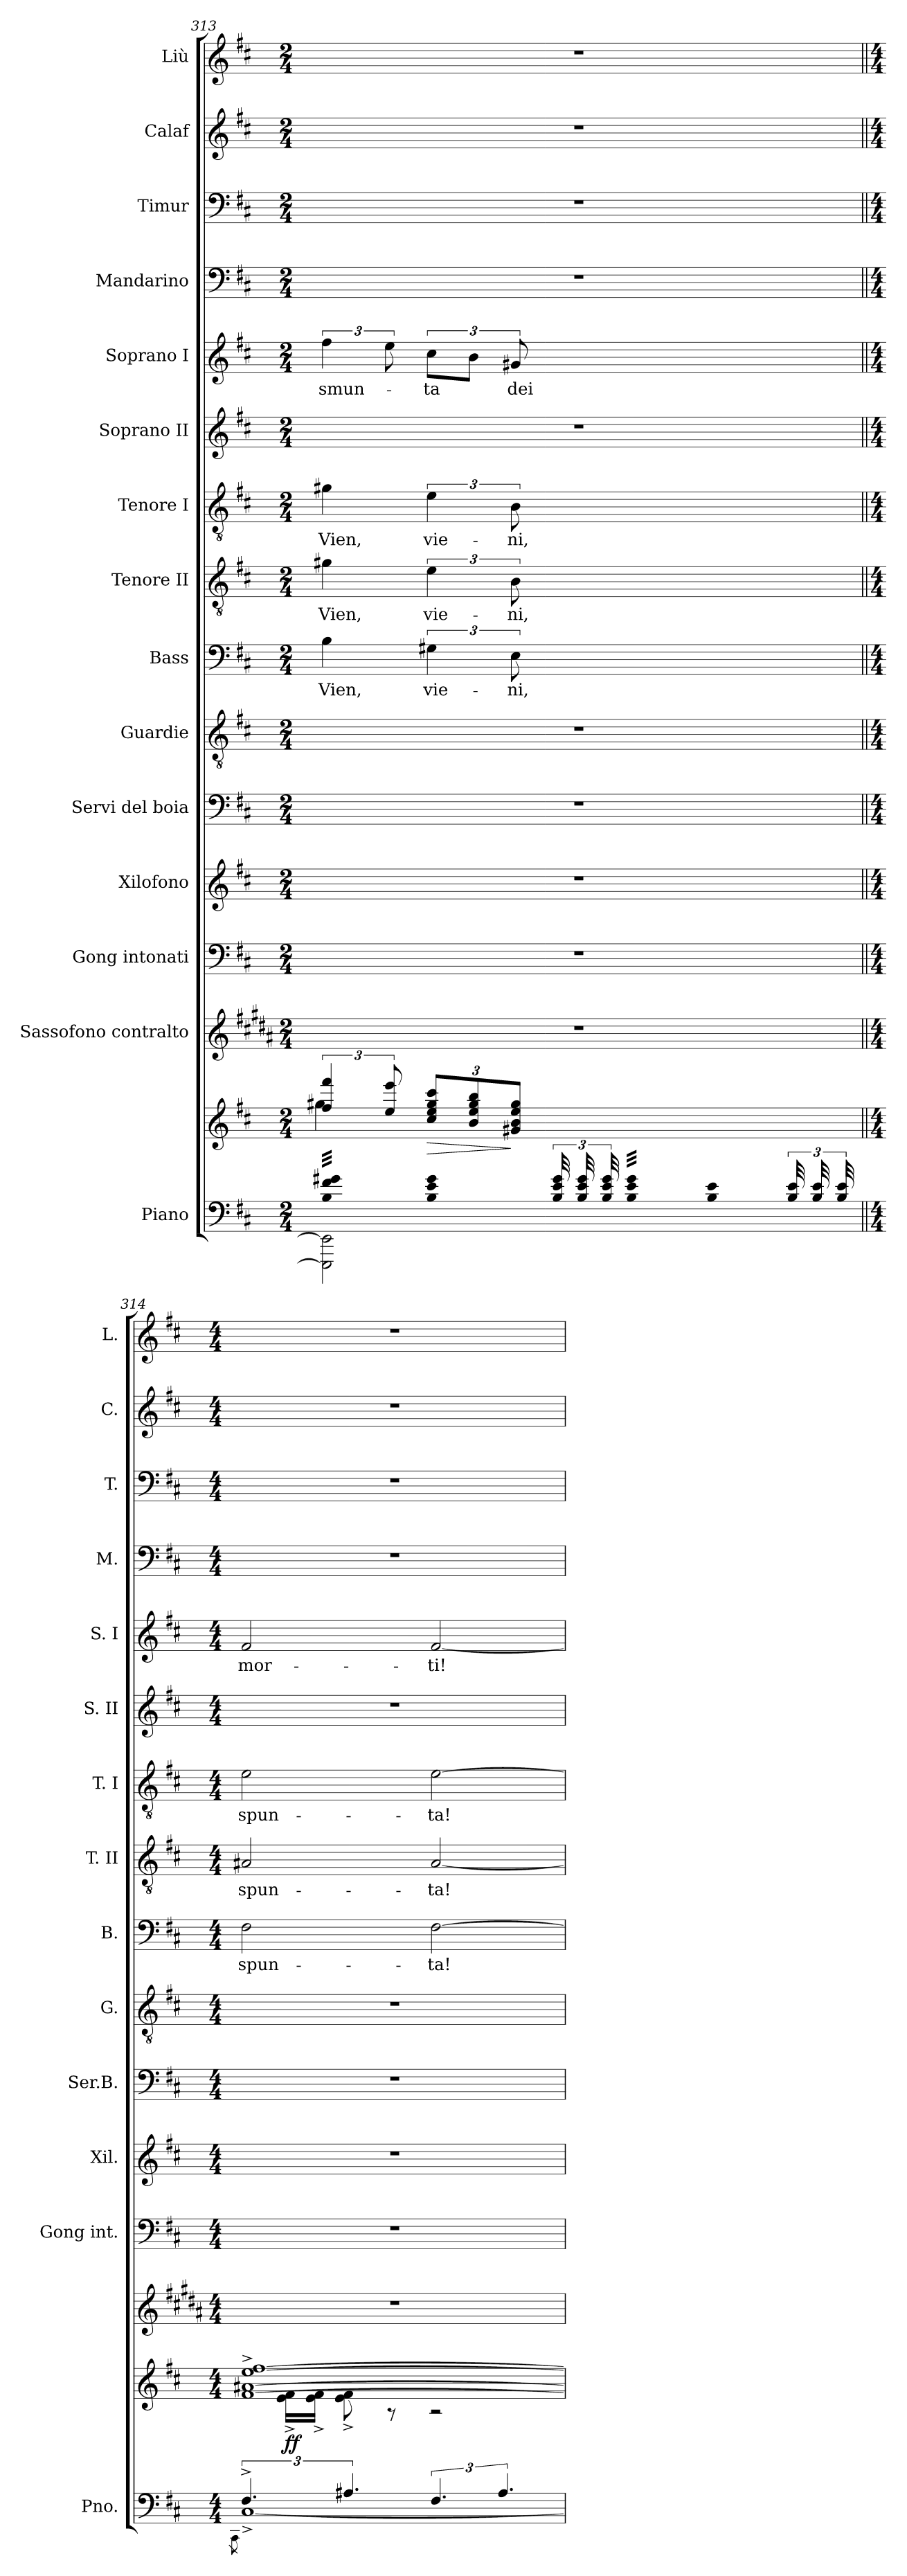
**kern	**kern	**dynam	**kern	**kern	**kern	**kern	**kern	**kern	**text	**kern	**text	**kern	**text	**kern	**kern	**text	**kern	**kern	**kern	**kern
*part15	*part15	*part15	*part14	*part13	*part12	*part11	*part10	*part9	*part9	*part8	*part8	*part7	*part7	*part6	*part5	*part5	*part4	*part3	*part2	*part1
*staff16	*staff15	*staff15/16	*staff14	*staff13	*staff12	*staff11	*staff10	*staff9	*staff9	*staff8	*staff8	*staff7	*staff7	*staff6	*staff5	*staff5	*staff4	*staff3	*staff2	*staff1
*I"Piano	*	*	*I"Sassofono contralto	*I"Gong intonati	*I"Xilofono	*I"Servi del boia	*I"Guardie	*I"Bass	*	*I"Tenore II	*	*I"Tenore I	*	*I"Soprano II	*I"Soprano I	*	*I"Mandarino	*I"Timur	*I"Calaf	*I"Liù
*I'Pno.	*	*	*	*I'Gong int.	*I'Xil.	*I'Ser.B.	*I'G.	*I'B.	*	*I'T. II	*	*I'T. I	*	*I'S. II	*I'S. I	*	*I'M.	*I'T.	*I'C.	*I'L.
!!LO:LB:g=z
*clefF4	*clefG2	*	*clefG2	*clefF4	*clefG2	*clefF4	*clefGv2	*clefF4	*	*clefGv2	*	*clefGv2	*	*clefG2	*clefG2	*	*clefF4	*clefF4	*clefG2	*clefG2
*	*	*	*ITrd5c9	*	*ITrd-7c-12	*	*	*	*	*	*	*	*	*	*	*	*	*	*	*
*k[f#c#]	*k[f#c#]	*	*k[f#c#]	*k[f#c#]	*k[f#c#]	*k[f#c#]	*k[f#c#]	*k[f#c#]	*	*k[f#c#]	*	*k[f#c#]	*	*k[f#c#]	*k[f#c#]	*	*k[f#c#]	*k[f#c#]	*k[f#c#]	*k[f#c#]
*M2/4	*M2/4	*	*M2/4	*M2/4	*M2/4	*M2/4	*M2/4	*M2/4	*	*M2/4	*	*M2/4	*	*M2/4	*M2/4	*	*M2/4	*M2/4	*M2/4	*M2/4
=313	=313	=313	=313	=313	=313	=313	=313	=313	=313	=313	=313	=313	=313	=313	=313	=313	=313	=313	=313	=313
*^	*^	*	*	*	*	*	*	*	*	*	*	*	*	*	*	*	*	*	*	*
!	!	!	!	!	!	!	!	!	!	!	!LO:LY:b	!	!LO:LY:b	!	!LO:LY:b	!	!	!LO:LY:b	!	!	!	!
*tremolo	*	*	*	*	*	*	*	*	*	*	*	*	*	*	*	*	*	*	*	*	*	*
48B/ 48f#/ 48g#X/LLL	2EEE\] 2EE\]	6ff#/ 6fff#/	4gg#X\	.	2r	2r	2r	2r	2r	4B\	Vien,	4g#X\	Vien,	4g#X\	Vien,	2r	6ff#\	smun-	2r	2r	2r	2r
48B/ 48f#/ 48g#X/	.	.	.	.	.	.	.	.	.	.	.	.	.	.	.	.	.	.	.	.	.	.
48B/ 48f#/ 48g#X/	.	.	.	.	.	.	.	.	.	.	.	.	.	.	.	.	.	.	.	.	.	.
48B/ 48f#/ 48g#X/	.	.	.	.	.	.	.	.	.	.	.	.	.	.	.	.	.	.	.	.	.	.
48B/ 48f#/ 48g#X/	.	.	.	.	.	.	.	.	.	.	.	.	.	.	.	.	.	.	.	.	.	.
48B/ 48f#/ 48g#X/	.	.	.	.	.	.	.	.	.	.	.	.	.	.	.	.	.	.	.	.	.	.
48B/ 48f#/ 48g#X/	.	.	.	.	.	.	.	.	.	.	.	.	.	.	.	.	.	.	.	.	.	.
48B/ 48f#/ 48g#X/JJJ	.	.	.	.	.	.	.	.	.	.	.	.	.	.	.	.	.	.	.	.	.	.
48B/ 48e/ 48g#/	.	12ee/ 12eee/	.	.	.	.	.	.	.	.	.	.	.	.	.	.	12ee\	.	.	.	.	.
48B/ 48e/ 48g#/	.	.	.	.	.	.	.	.	.	.	.	.	.	.	.	.	.	.	.	.	.	.
48B/ 48e/ 48g#/	.	.	.	.	.	.	.	.	.	.	.	.	.	.	.	.	.	.	.	.	.	.
48B/ 48e/ 48g#/	.	.	.	.	.	.	.	.	.	.	.	.	.	.	.	.	.	.	.	.	.	.
*	*	*Xbrackettup	*	*	*	*	*	*	*	*	*	*	*	*	*	*	*	*	*	*	*	*
!	!	!	!	!LO:HP:b	!	!	!	!	!	!	!LO:LY:b	!	!LO:LY:b	!	!LO:LY:b	!	!	!LO:LY:b	!	!	!	!
48B/ 48e/ 48g#/LLL	.	12cc#/ 12ee/ 12gg#/ 12ccc#/L	4ryy	>	.	.	.	.	.	6G#X\	vie-	6e\	vie-	6e\	vie-	.	12cc#\L	-ta	.	.	.	.
48B/ 48e/ 48g#/	.	.	.	.	.	.	.	.	.	.	.	.	.	.	.	.	.	.	.	.	.	.
48B/ 48e/ 48g#/	.	.	.	.	.	.	.	.	.	.	.	.	.	.	.	.	.	.	.	.	.	.
48B/ 48e/ 48g#/	.	.	.	.	.	.	.	.	.	.	.	.	.	.	.	.	.	.	.	.	.	.
48B/ 48e/ 48g#/	.	12b/ 12ee/ 12gg#/ 12bb/	.	.	.	.	.	.	.	.	.	.	.	.	.	.	12b\J	.	.	.	.	.
48B/ 48e/ 48g#/	.	.	.	.	.	.	.	.	.	.	.	.	.	.	.	.	.	.	.	.	.	.
48B/ 48e/ 48g#/	.	.	.	.	.	.	.	.	.	.	.	.	.	.	.	.	.	.	.	.	.	.
48B/ 48e/ 48g#/JJJ	.	.	.	.	.	.	.	.	.	.	.	.	.	.	.	.	.	.	.	.	.	.
!	!	!	!	!	!	!	!	!	!	!	!LO:LY:b	!	!LO:LY:b	!	!LO:LY:b	!	!	!LO:LY:b	!	!	!	!
48B/ 48e/	.	12g#X/ 12b/ 12ee/ 12gg#/J	.	]	.	.	.	.	.	12E\	-ni,	12B\	-ni,	12B\	-ni,	.	12g#X/	dei	.	.	.	.
48B/ 48e/	.	.	.	.	.	.	.	.	.	.	.	.	.	.	.	.	.	.	.	.	.	.
48B/ 48e/	.	.	.	.	.	.	.	.	.	.	.	.	.	.	.	.	.	.	.	.	.	.
48B/ 48e/	.	.	.	.	.	.	.	.	.	.	.	.	.	.	.	.	.	.	.	.	.	.
*Xtremolo	*	*	*	*	*	*	*	*	*	*	*	*	*	*	*	*	*	*	*	*	*	*
=314||	=314||	=314||	=314||	=314||	=314||	=314||	=314||	=314||	=314||	=314||	=314||	=314||	=314||	=314||	=314||	=314||	=314||	=314||	=314||	=314||	=314||	=314||
*M4/4	*	*M4/4	*	*	*M4/4	*M4/4	*M4/4	*M4/4	*M4/4	*M4/4	*	*M4/4	*	*M4/4	*	*M4/4	*M4/4	*	*M4/4	*M4/4	*M4/4	*M4/4
.	8qCC#\	.	.	.	.	.	.	.	.	.	.	.	.	.	.	.	.	.	.	.	.	.
!	!	!	!	!	!	!	!	!	!	!	!LO:LY:b	!	!LO:LY:b	!	!LO:LY:b	!	!	!LO:LY:b	!	!	!	!
6.F#^/	[1C#^	[1f#^ [1a#X^ [1ee^ [1ff#^	8ryy	.	1r	1r	1r	1r	1r	2F#\	spun-	2A#X/	spun-	2e\	spun-	1r	2f#/	mor-	1r	1r	1r	1r
!	!	!	!	!LO:DY:b	!	!	!	!	!	!	!	!	!	!	!	!	!	!	!	!	!	!
.	.	.	16e\^ 16f#\^LL	ff	.	.	.	.	.	.	.	.	.	.	.	.	.	.	.	.	.	.
.	.	.	16e\^ 16f#\^JJ	.	.	.	.	.	.	.	.	.	.	.	.	.	.	.	.	.	.	.
6.A#X/	.	.	8e\^ 8f#\^	.	.	.	.	.	.	.	.	.	.	.	.	.	.	.	.	.	.	.
.	.	.	8r	.	.	.	.	.	.	.	.	.	.	.	.	.	.	.	.	.	.	.
!	!	!	!	!	!	!	!	!	!	!	!LO:LY:b	!	!LO:LY:b	!	!LO:LY:b	!	!	!LO:LY:b	!	!	!	!
6.F#/	.	.	2r	.	.	.	.	.	.	[2F#\	-ta!	[2A#/	-ta!	[2e\	-ta!	.	[2f#/	-ti!	.	.	.	.
6.A#/	.	.	.	.	.	.	.	.	.	.	.	.	.	.	.	.	.	.	.	.	.	.
*v	*v	*	*	*	*	*	*	*	*	*	*	*	*	*	*	*	*	*	*	*	*	*
*	*v	*v	*	*	*	*	*	*	*	*	*	*	*	*	*	*	*	*	*	*	*
=	=	=	=	=	=	=	=	=	=	=	=	=	=	=	=	=	=	=	=	=
*-	*-	*-	*-	*-	*-	*-	*-	*-	*-	*-	*-	*-	*-	*-	*-	*-	*-	*-	*-	*-
